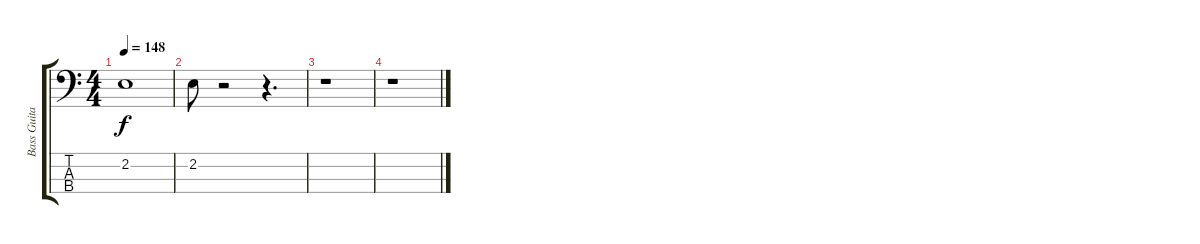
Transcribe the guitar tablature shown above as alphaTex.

\track ("Bass Guitar" "Bass Guita") {instrument electricbasspick}
\staff {score tabs}
\tuning (G2 D2 A1 E1) {hide}
\ts (4 4)
\tempo 148
\clef f4
\ks c
2.2.1{dy f} |
2.2.8 r.2 r.4{d} |
r.1 |
r.1
